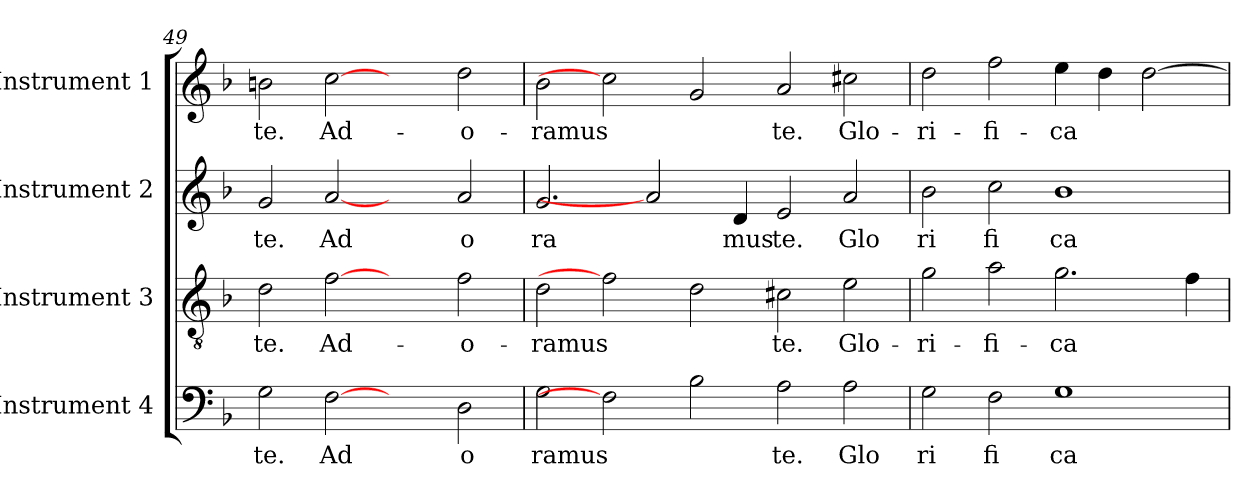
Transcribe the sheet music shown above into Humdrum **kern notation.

**kern	**text	**kern	**text	**kern	**text	**kern	**text
*part4	*part4	*part3	*part3	*part2	*part2	*part1	*part1
*staff4	*staff4	*staff3	*staff3	*staff2	*staff2	*staff1	*staff1
*I"Instrument 4	*	*I"Instrument 3	*	*I"Instrument 2	*	*I"Instrument 1	*
*clefF4	*	*clefGv2	*	*clefG2	*	*clefG2	*
*k[b-]	*	*k[b-]	*	*k[b-]	*	*k[b-]	*
*F:	*	*F:	*	*F:	*	*F:	*
=49	=49	=49	=49	=49	=49	=49	=49
!	!LO:LY:b:cj	!	!LO:LY:b:cj	!	!LO:LY:b:cj	!	!LO:LY:b:cj
2G\	te.	2d\	te.	2g/	te.	2bn\	te.
!	!LO:LY:b:cj	!	!LO:LY:b:cj	!	!LO:LY:b:cj	!	!LO:LY:b:cj
[2F	Ad	[2f	Ad-	[2a	Ad	[2cc	Ad-
2ryy	.	2ryy	.	2ryy	.	2ryy	.
!	!LO:LY:b:cj	!	!LO:LY:b:cj	!	!LO:LY:b:cj	!	!LO:LY:b:cj
2D\	o	2f\	-o-	2a/	o	2dd\	-o-
=50	=50	=50	=50	=50	=50	=50	=50
!	!LO:LY:b:cj	!	!LO:LY:b:cj	!	!LO:LY:b:cj	!	!LO:LY:b:cj
2G\	ramus	2d\	-ramus	2.g/	ra	2b-\	-ramus
2F]	.	2f]	.	.	.	2cc]	.
.	.	.	.	2a]	.	.	.
!	!LO:LY:b:cj	!	!LO:LY:b:cj	!	!	!	!LO:LY:b:cj
2B-\	.	2d\	.	.	.	2g/	.
!	!	!	!	!	!LO:LY:b:cj	!	!
.	.	.	.	4d/	mus	.	.
!	!LO:LY:b:cj	!	!LO:LY:b:cj	!	!LO:LY:b:cj	!	!LO:LY:b:cj
2A\	te.	2c#X\	te.	2e/	te.	2a/	te.
!	!LO:LY:b:cj	!	!LO:LY:b:cj	!	!LO:LY:b:cj	!	!LO:LY:b:cj
2A\	Glo	2e\	Glo-	2a/	Glo	2cc#X\	Glo-
=51	=51	=51	=51	=51	=51	=51	=51
!	!LO:LY:b:cj	!	!LO:LY:b:cj	!	!LO:LY:b:cj	!	!LO:LY:b:cj
2G\	ri	2g\	-ri-	2b-\	ri	2dd\	-ri-
!	!LO:LY:b:cj	!	!LO:LY:b:cj	!	!LO:LY:b:cj	!	!LO:LY:b:cj
2F\	fi	2a\	-fi-	2cc\	fi	2ff\	-fi-
!	!LO:LY:b:cj	!	!LO:LY:b:cj	!	!LO:LY:b:cj	!	!LO:LY:b:cj
1G	ca	2.g\	-ca-	1b-	ca	4ee\	-ca-
!	!	!	!	!	!	!	!LO:LY:b:cj
.	.	.	.	.	.	4dd\	--
!	!	!	!	!	!	!	!LO:LY:b:cj
.	.	.	.	.	.	[<2dd\	--
!	!	!	!LO:LY:b:cj	!	!	!	!
.	.	4f\	--	.	.	.	.
=	=	=	=	=	=	=	=
*-	*-	*-	*-	*-	*-	*-	*-
